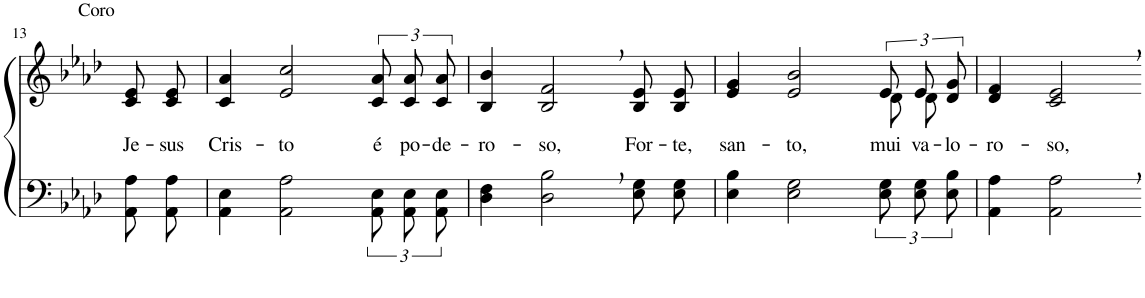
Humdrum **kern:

**kern	**kern	**text
*part2	*part1	*part1
*staff2	*staff1	*staff1
*I"Parte III e IV	*I"Parte I e II	*
!!LO:PB:g=z
*clefF4	*clefG2	*
*Trd-1c-2	*Trd-1c-2	*
*k[b-e-a-d-]	*k[b-e-a-d-]	*
*M4/4	*M4/4	*
=13	=13	=13
!	!LO:TX:a:t=Coro	!
!	!	!LO:LY:b
8AA-\ 8A-\L	8c/ 8e-/L	Je-
!	!	!LO:LY:b
8AA-\ 8A-\J	8c/ 8e-/J	-sus
=14	=14	=14
!	!	!LO:LY:b
4AA-\ 4E-\	4c/ 4a-/	Cris-
!	!	!LO:LY:b
2AA-\ 2A-\	2e-/ 2cc/	-to
!	!	!LO:LY:b
12AA-/ 12E-/L	12c/ 12a-/L	é
!	!	!LO:LY:b
12AA-/ 12E-/	12c/ 12a-/	po-
!	!	!LO:LY:b
12AA-/ 12E-/J	12c/ 12a-/J	-de-
=15	=15	=15
!	!	!LO:LY:b
4D-\ 4F\	4B-/ 4b-/	-ro-
!	!	!LO:LY:b
2D-\, 2B-\,	2B-/, 2f/,	-so,
!	!	!LO:LY:b
8E-\ 8G\L	8B-/ 8e-/L	For-
!	!	!LO:LY:b
8E-\ 8G\J	8B-/ 8e-/J	-te,
=16	=16	=16
!	!	!LO:LY:b
*	*^	*
*	*	*^	*
4E-\ 4B-\	4e-/ 4g/	6%5ryy	2.ryy	san-
!	!	!	!	!LO:LY:b
2E-\ 2G\	2e-/ 2b-/	.	.	-to,
!	!	!	!	!LO:LY:b
12E-\ 12G\L	12e-/L	.	8d-\	mui
!	!	!	!	!LO:LY:b
12E-\ 12G\	12e-/	8d-\	.	va-
.	.	.	8ryy	.
!	!	!	!	!LO:LY:b
12E-\ 12B-\J	12d-/ 12g/J	.	.	-lo-
.	.	24ryy	.	.
*	*	*v	*v	*
=17	=17	=17	=17
!	!	!	!LO:LY:b
*	*v	*v	*
4AA-\ 4A-\	4d-/ 4f/	-ro-
!	!	!LO:LY:b
2AA-\, 2A-\,	2c/, 2e-/,	-so,
=-	=-	=-
*-	*-	*-
